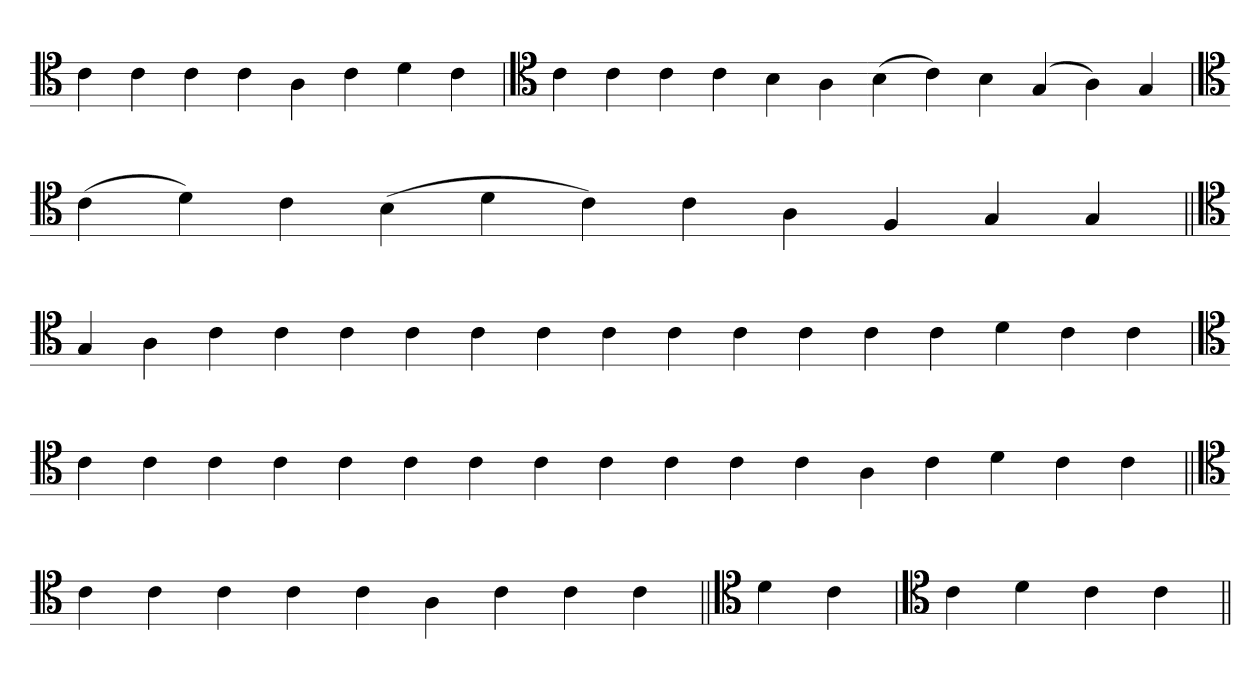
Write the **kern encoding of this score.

**kern
*part1
*staff1
*clefC4
=
4c
4c
4c
4c
4A
4c
4d
4c
=
*clefC4
4c
4c
4c
4c
4B
4A
(4B
4c)
4B
(4G
4A)
4G
=`
*clefC4
(4c
4d)
4c
(4B
4d
4c)
4c
4A
4F
4G
4G
=||
*clefC4
4G
4A
4c
4c
4c
4c
4c
4c
4c
4c
4c
4c
4c
4c
4d
4c
4c
=
*clefC4
4c
4c
4c
4c
4c
4c
4c
4c
4c
4c
4c
4c
4A
4c
4d
4c
4c
=||
*clefC4
4c
4c
4c
4c
4c
4A
4c
4c
4c
=||
*clefC4
4d
4c
=
*clefC4
4c
4d
4c
4c
=||
*-
